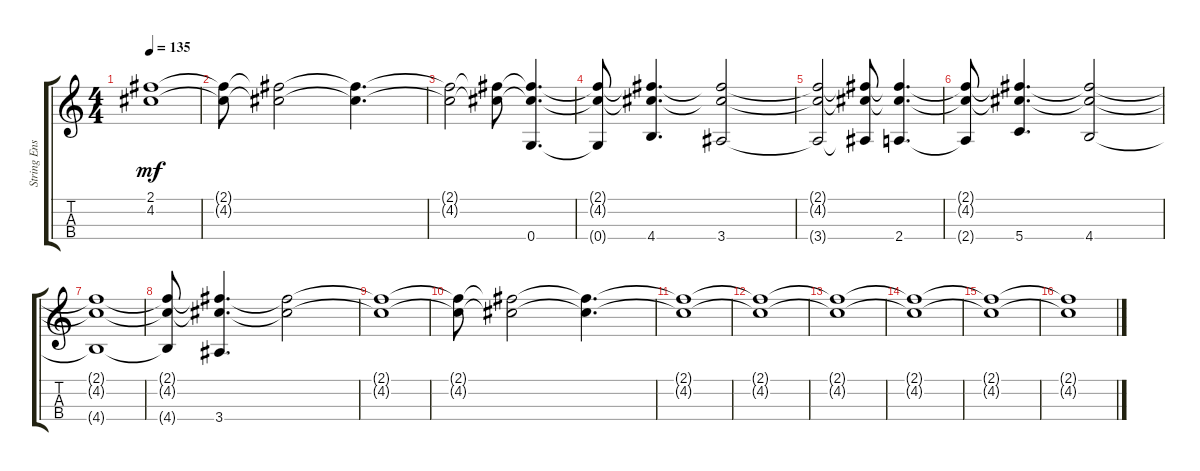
\track ("String Ensemble 2/French Horn (echo)" "String Ens") {instrument stringensemble2}
\staff {score tabs}
\tuning (E5 A4 D4 G3) {hide}
\ts (4 4)
\tempo 135
\clef g2
\ks c
(2.1{t} 4.2{t}).1{dy mf} |
(2.1{t} 4.2{t}).8 (2.1{t} 4.2{t}).2 (2.1{t} 4.2{t}).4{d} |
(2.1{t} 4.2{t}).2 (2.1{t} 4.2{t}).8 (2.1{t} 4.2{t} 0.4).4{d} |
(2.1{t} 4.2{t} 0.4{t}).8 (2.1{t} 4.2{t} 4.4).4{d} (2.1{t} 4.2{t} 3.4).2 |
(2.1{t} 4.2{t} 3.4{t}).2 (2.1{t} 4.2{t} 3.4{t}).8 (2.1{t} 4.2{t} 2.4).4{d} |
(2.1{t} 4.2{t} 2.4{t}).8 (2.1{t} 4.2{t} 5.4).4{d} (2.1{t} 4.2{t} 4.4).2 |
(2.1{t} 4.2{t} 4.4{t}).1 |
(2.1{t} 4.2{t} 4.4{t}).8 (2.1{t} 4.2{t} 3.4).4{d} (2.1{t} 4.2{t}).2 |
(2.1{t} 4.2{t}).1 |
(2.1{t} 4.2{t}).8 (2.1{t} 4.2{t}).2 (2.1{t} 4.2{t}).4{d} |
(2.1{t} 4.2{t}).1 |
(2.1{t} 4.2{t}).1 |
(2.1{t} 4.2{t}).1 |
(2.1{t} 4.2{t}).1 |
(2.1{t} 4.2{t}).1 |
(2.1{t} 4.2{t}).1
